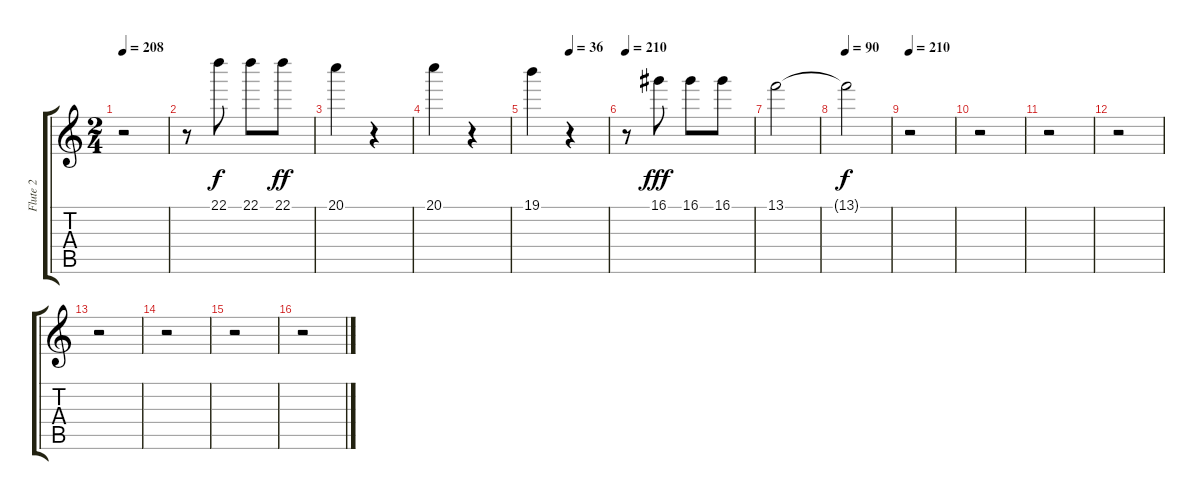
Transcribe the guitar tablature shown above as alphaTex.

\track ("Flute 2" "Flute 2") {instrument acousticguitarnylon}
\staff {score tabs}
\tuning (E4 B3 G3 D3 A2 E2) {hide}
\ts (2 4)
\tempo 208
\clef g2
\ks c
r.2{dy f} |
r.8 22.1.8 22.1.8 22.1.8{dy ff} |
20.1.4 r.4 |
20.1.4 r.4 |
\tempo (36 0.5)
19.1.4 r.4 |
\tempo 210
r.8 16.1.8{dy fff} 16.1.8 16.1.8 |
13.1.2 |
\tempo 90
13.1{t}.2{dy f} |
\tempo 210
r.2 |
r.2 |
r.2 |
r.2 |
r.2 |
r.2 |
r.2 |
r.2
